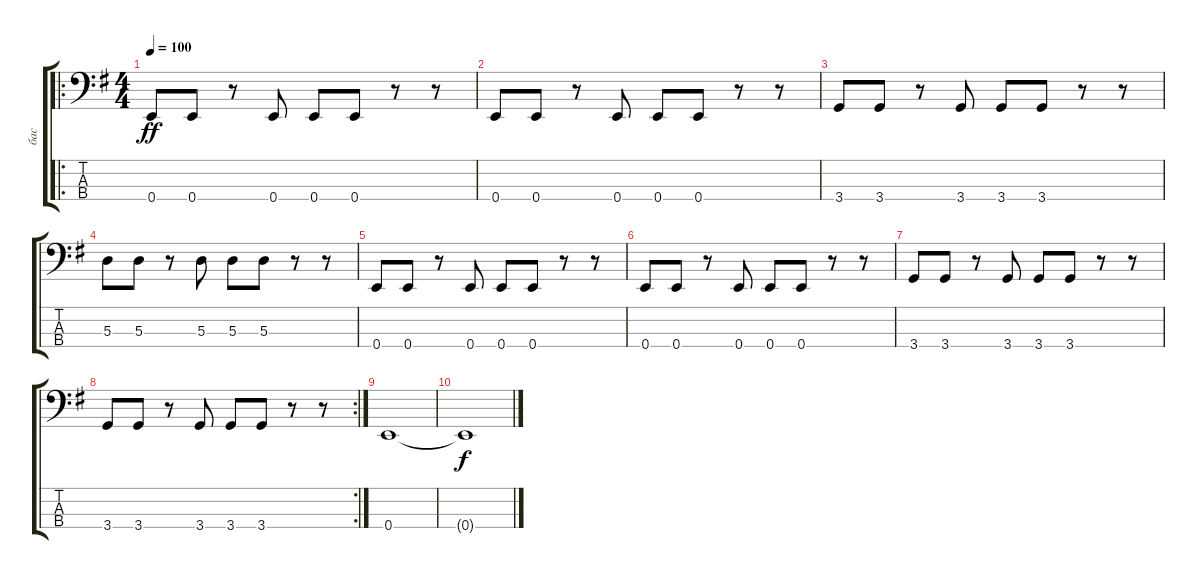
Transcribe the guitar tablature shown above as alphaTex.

\track ("бас" "бас") {instrument electricbassfinger}
\staff {score tabs}
\tuning (G2 D2 A1 E1) {hide}
\ro
\ts (4 4)
\section ("" "")
\tempo 100
\clef f4
\ks eminor
0.4.8{dy ff} 0.4.8 r.8 0.4.8 0.4.8 0.4.8 r.8 r.8 |
0.4.8 0.4.8 r.8 0.4.8 0.4.8 0.4.8 r.8 r.8 |
3.4.8 3.4.8 r.8 3.4.8 3.4.8 3.4.8 r.8 r.8 |
5.3.8 5.3.8 r.8 5.3.8 5.3.8 5.3.8 r.8 r.8 |
0.4.8 0.4.8 r.8 0.4.8 0.4.8 0.4.8 r.8 r.8 |
0.4.8 0.4.8 r.8 0.4.8 0.4.8 0.4.8 r.8 r.8 |
3.4.8 3.4.8 r.8 3.4.8 3.4.8 3.4.8 r.8 r.8 |
\rc 2
3.4.8 3.4.8 r.8 3.4.8 3.4.8 3.4.8 r.8 r.8 |
0.4.1 |
0.4{t}.1{dy f}
